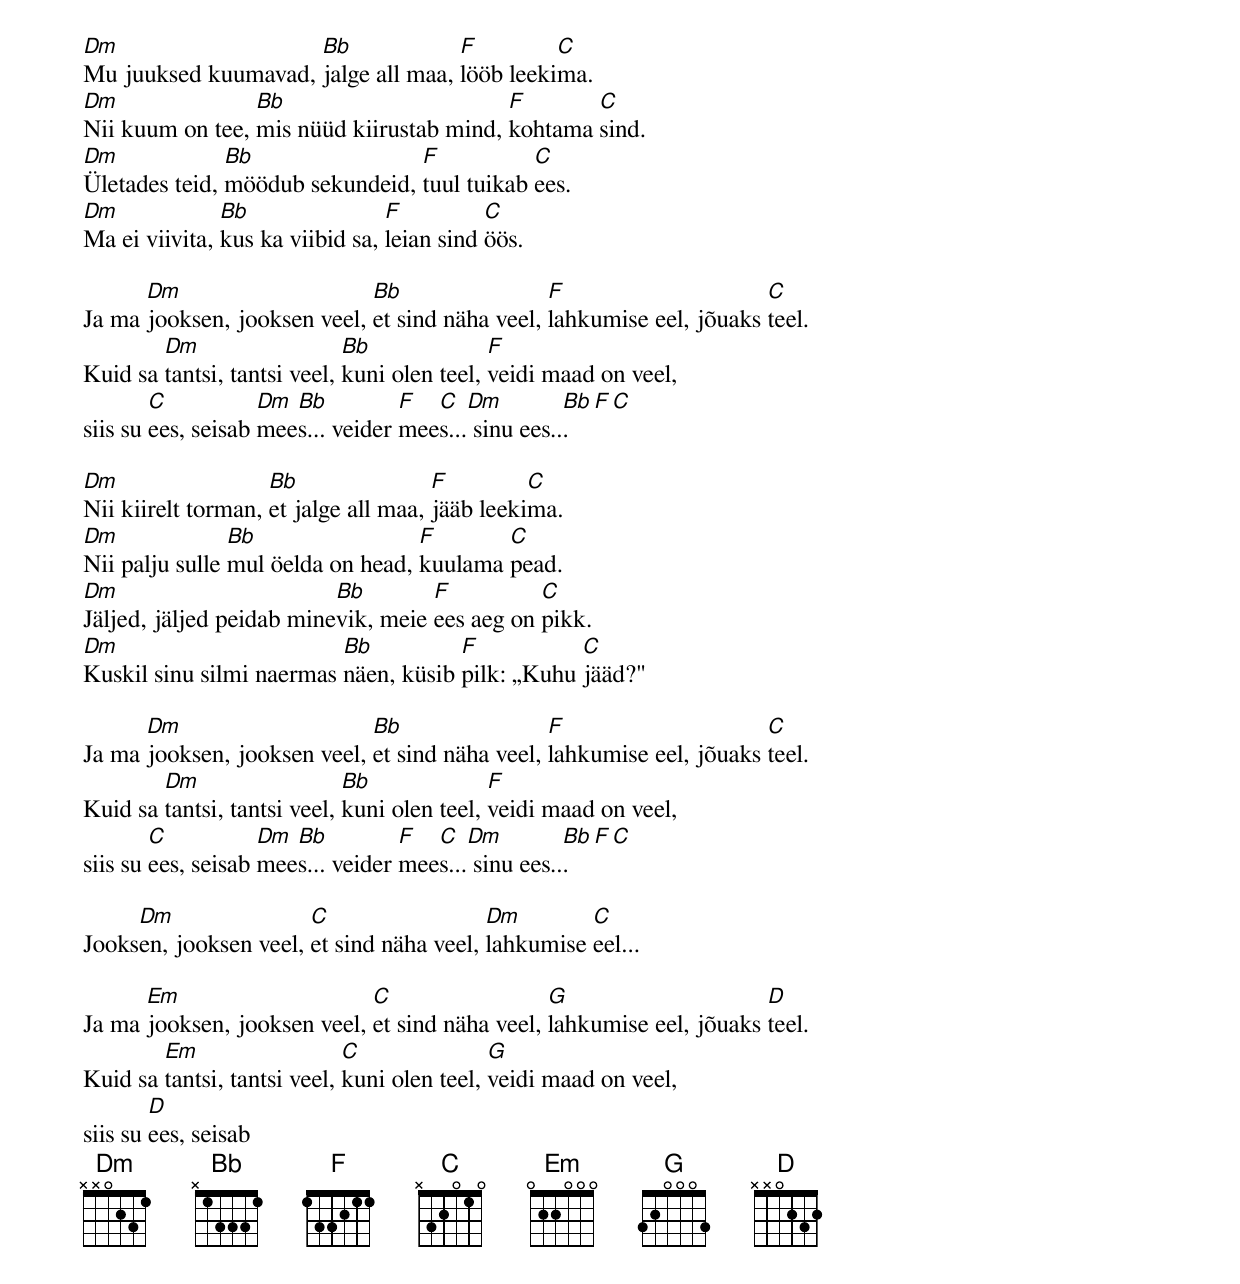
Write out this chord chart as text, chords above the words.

Dm                   Bb             F         C
Mu juuksed kuumavad, jalge all maa, lööb leekima.
Dm               Bb                       F       C
Nii kuum on tee, mis nüüd kiirustab mind, kohtama sind.
Dm             Bb                F           C
Ületades teid, möödub sekundeid, tuul tuikab ees.
Dm             Bb                F          C
Ma ei viivita, kus ka viibid sa, leian sind öös.

      Dm                     Bb                 F                     C
Ja ma jooksen, jooksen veel, et sind näha veel, lahkumise eel, jõuaks teel.
        Dm                   Bb              F
Kuid sa tantsi, tantsi veel, kuni olen teel, veidi maad on veel,
        C           Dm Bb          F  C   Dm         Bb F C
siis su ees, seisab mees... veider mees... sinu ees...

Dm                  Bb                F         C
Nii kiirelt torman, et jalge all maa, jääb leekima.
Dm              Bb                 F       C
Nii palju sulle mul öelda on head, kuulama pead.
Dm                        Bb        F          C
Jäljed, jäljed peidab minevik, meie ees aeg on pikk.
Dm                        Bb          F           C
Kuskil sinu silmi naermas näen, küsib pilk: „Kuhu jääd?"

      Dm                     Bb                 F                     C
Ja ma jooksen, jooksen veel, et sind näha veel, lahkumise eel, jõuaks teel.
        Dm                   Bb              F
Kuid sa tantsi, tantsi veel, kuni olen teel, veidi maad on veel,
        C           Dm Bb          F  C   Dm         Bb F C
siis su ees, seisab mees... veider mees... sinu ees...

     Dm                C                  Dm        C
Jooksen, jooksen veel, et sind näha veel, lahkumise eel...

      Em                     C                  G                     D
Ja ma jooksen, jooksen veel, et sind näha veel, lahkumise eel, jõuaks teel.
        Em                   C               G
Kuid sa tantsi, tantsi veel, kuni olen teel, veidi maad on veel,
        D
siis su ees, seisab
